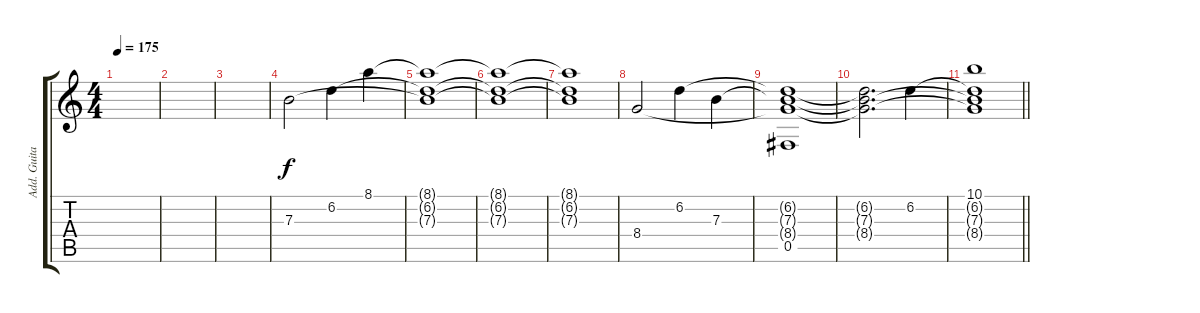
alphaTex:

\track ("Add. Guitars" "Add. Guita") {instrument overdrivenguitar}
\staff {score tabs}
\tuning (Db4 Ab3 E3 B2 Gb2 B1) {hide}
\ts (4 4)
\tempo 175
\clef g2
\ks c
|
|
|
7.3.2{volume 10 instrument overdrivenguitar} 6.2.4 8.1.4 |
(8.1{t} 6.2{t} 7.3{t}).1 |
(8.1{t} 6.2{t} 7.3{t}).1{volume 2} |
(8.1{t} 6.2{t} 7.3{t}).1 |
8.4.2{volume 10} 6.2.4 7.3.4 |
(6.2{t} 7.3{t} 8.4{t} 0.5).1 |
(6.2{t} 7.3{t} 8.4{t}).2{d} 6.2.4 |
\barLineRight lightlight
(10.1 6.2{t} 7.3{t} 8.4{t}).1
